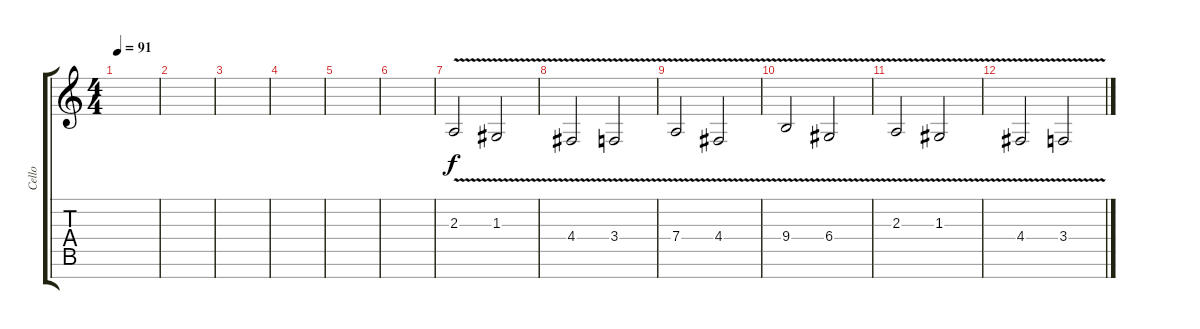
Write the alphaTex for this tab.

\track ("Cello" "Cello") {instrument cello}
\staff {score tabs}
\tuning (E4 B3 G3 D3 A2 E2 B1) {hide}
\ts (4 4)
\tempo 91
\clef g2
\ks c
|
|
|
|
|
|
2.3{v}.2 1.3{v}.2 |
4.4{v}.2 3.4{v}.2 |
7.4{v}.2 4.4{v}.2 |
9.4{v}.2 6.4{v}.2 |
2.3{v}.2 1.3{v}.2 |
4.4{v}.2 3.4{v}.2
